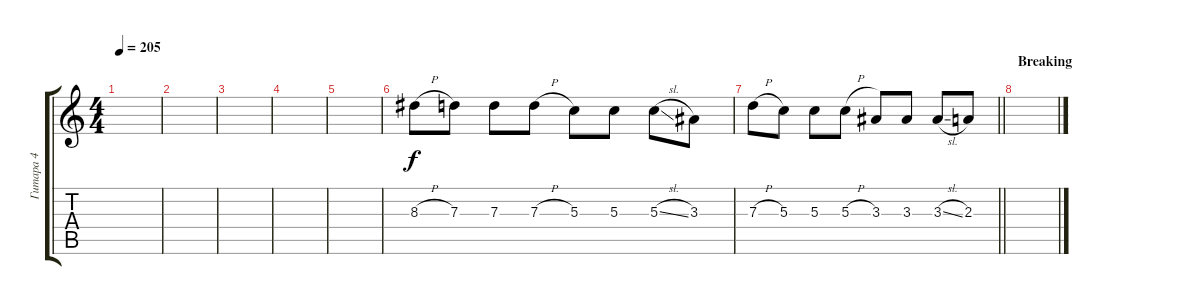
\track ("Гитара 4" "Гитара 4") {instrument acousticguitarsteel}
\staff {score tabs}
\tuning (E4 B3 G3 D3 A2 E2) {hide}
\ts (4 4)
\tempo 205
\clef g2
\ks aminor
|
|
|
|
|
8.3{h}.8 7.3.8 7.3.8 7.3{h}.8 5.3.8 5.3.8 5.3{sl}.8 3.3.8 |
\barLineRight lightlight
7.3{h}.8 5.3.8 5.3.8 5.3{h}.8 3.3.8 3.3.8 3.3{sl}.8 2.3.8 |
\section ("" "Breaking")
